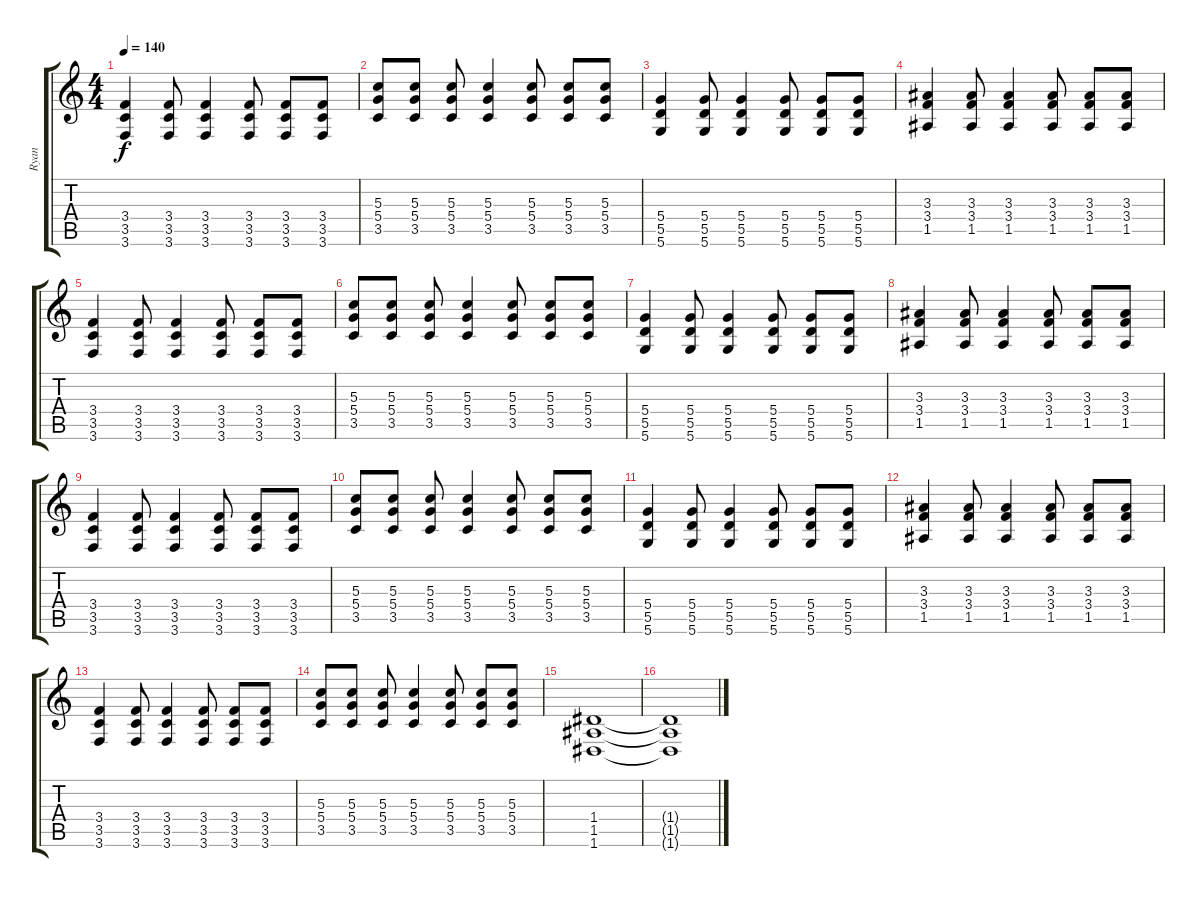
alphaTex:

\track ("Ryan" "Ryan") {instrument distortionguitar}
\staff {score tabs}
\tuning (E4 B3 G3 D3 A2 D2) {hide}
\ts (4 4)
\tempo 140
\clef g2
\ks c
(3.4 3.5 3.6).4{dy f} (3.4 3.5 3.6).8 (3.4 3.5 3.6).4 (3.4 3.5 3.6).8 (3.4 3.5 3.6).8 (3.4 3.5 3.6).8 |
(5.3 5.4 3.5).8 (5.3 5.4 3.5).8 (5.3 5.4 3.5).8 (5.3 5.4 3.5).4 (5.3 5.4 3.5).8 (5.3 5.4 3.5).8 (5.3 5.4 3.5).8 |
(5.4 5.5 5.6).4 (5.4 5.5 5.6).8 (5.4 5.5 5.6).4 (5.4 5.5 5.6).8 (5.4 5.5 5.6).8 (5.4 5.5 5.6).8 |
(3.3 3.4 1.5).4 (3.3 3.4 1.5).8 (3.3 3.4 1.5).4 (3.3 3.4 1.5).8 (3.3 3.4 1.5).8 (3.3 3.4 1.5).8 |
(3.4 3.5 3.6).4 (3.4 3.5 3.6).8 (3.4 3.5 3.6).4 (3.4 3.5 3.6).8 (3.4 3.5 3.6).8 (3.4 3.5 3.6).8 |
(5.3 5.4 3.5).8 (5.3 5.4 3.5).8 (5.3 5.4 3.5).8 (5.3 5.4 3.5).4 (5.3 5.4 3.5).8 (5.3 5.4 3.5).8 (5.3 5.4 3.5).8 |
(5.4 5.5 5.6).4 (5.4 5.5 5.6).8 (5.4 5.5 5.6).4 (5.4 5.5 5.6).8 (5.4 5.5 5.6).8 (5.4 5.5 5.6).8 |
(3.3 3.4 1.5).4 (3.3 3.4 1.5).8 (3.3 3.4 1.5).4 (3.3 3.4 1.5).8 (3.3 3.4 1.5).8 (3.3 3.4 1.5).8 |
(3.4 3.5 3.6).4 (3.4 3.5 3.6).8 (3.4 3.5 3.6).4 (3.4 3.5 3.6).8 (3.4 3.5 3.6).8 (3.4 3.5 3.6).8 |
(5.3 5.4 3.5).8 (5.3 5.4 3.5).8 (5.3 5.4 3.5).8 (5.3 5.4 3.5).4 (5.3 5.4 3.5).8 (5.3 5.4 3.5).8 (5.3 5.4 3.5).8 |
(5.4 5.5 5.6).4 (5.4 5.5 5.6).8 (5.4 5.5 5.6).4 (5.4 5.5 5.6).8 (5.4 5.5 5.6).8 (5.4 5.5 5.6).8 |
(3.3 3.4 1.5).4 (3.3 3.4 1.5).8 (3.3 3.4 1.5).4 (3.3 3.4 1.5).8 (3.3 3.4 1.5).8 (3.3 3.4 1.5).8 |
(3.4 3.5 3.6).4 (3.4 3.5 3.6).8 (3.4 3.5 3.6).4 (3.4 3.5 3.6).8 (3.4 3.5 3.6).8 (3.4 3.5 3.6).8 |
(5.3 5.4 3.5).8 (5.3 5.4 3.5).8 (5.3 5.4 3.5).8 (5.3 5.4 3.5).4 (5.3 5.4 3.5).8 (5.3 5.4 3.5).8 (5.3 5.4 3.5).8 |
(1.4 1.5 1.6).1 |
(1.4{t} 1.5{t} 1.6{t}).1
